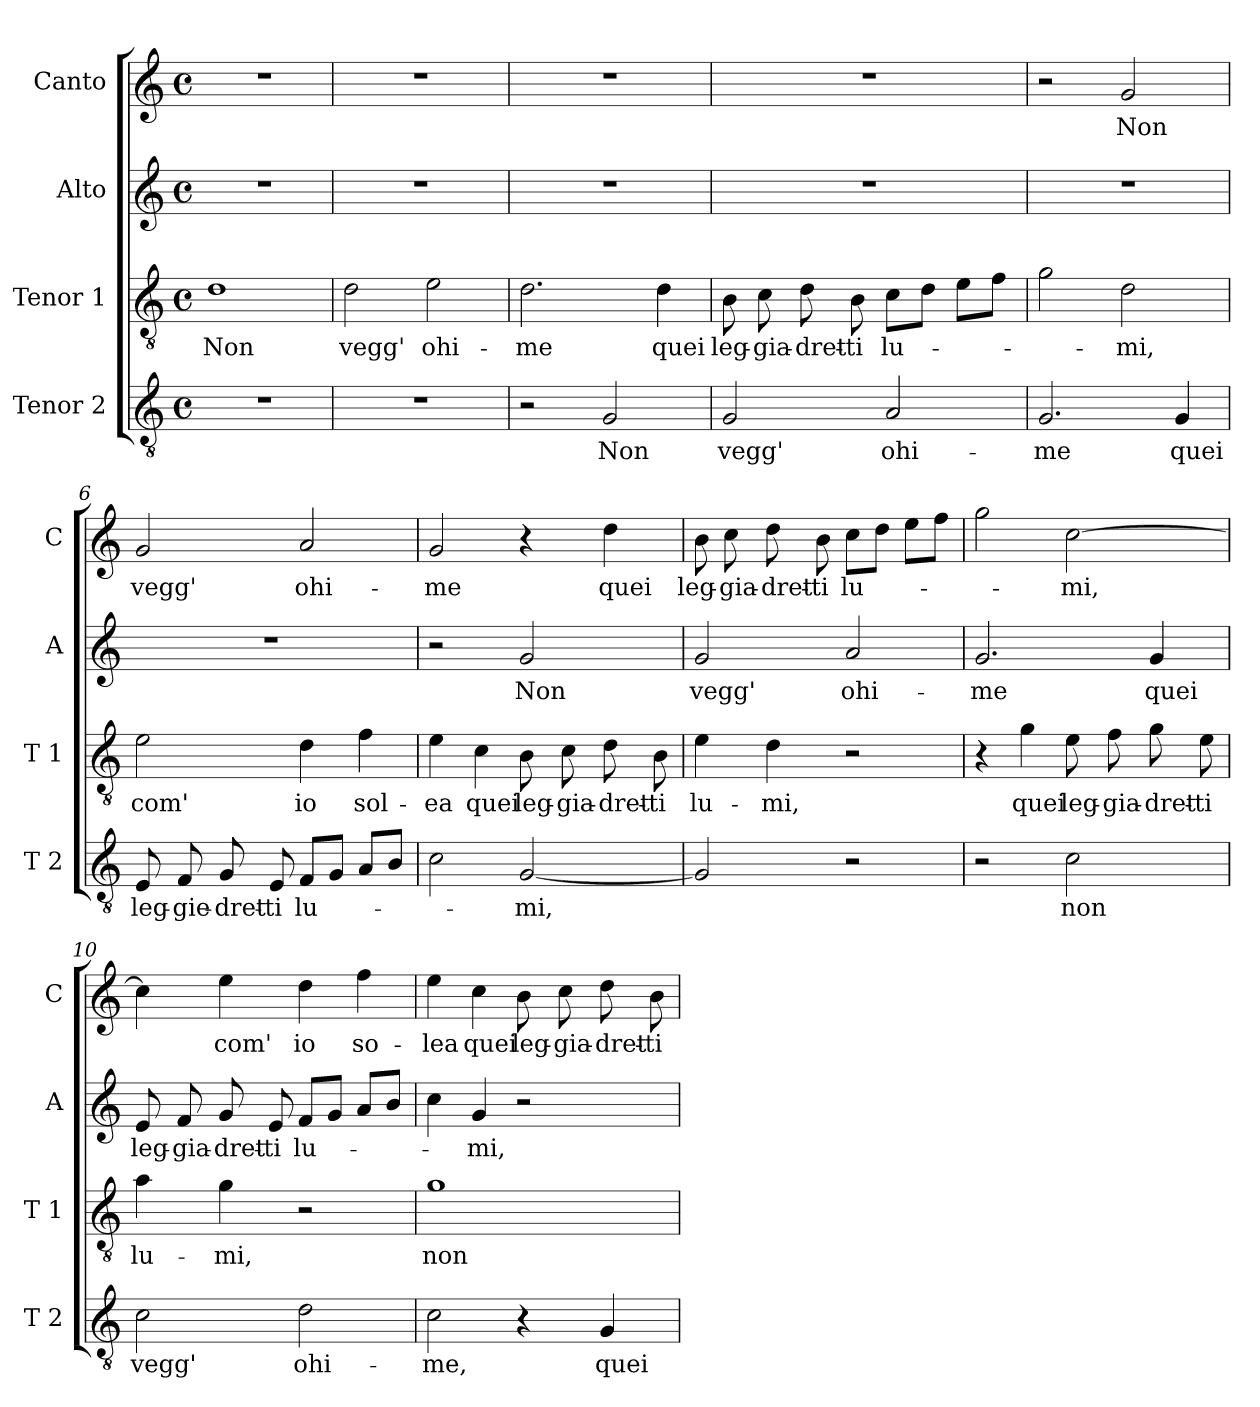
**kern	**text	**kern	**text	**kern	**text	**kern	**text
*part4	*part4	*part3	*part3	*part2	*part2	*part1	*part1
*staff4	*staff4	*staff3	*staff3	*staff2	*staff2	*staff1	*staff1
*I"Tenor 2	*	*I"Tenor 1	*	*I"Alto	*	*I"Canto	*
*I'T 2	*	*I'T 1	*	*I'A	*	*I'C	*
*clefGv2	*	*clefGv2	*	*clefG2	*	*clefG2	*
*k[]	*	*k[]	*	*k[]	*	*k[]	*
*C:	*	*C:	*	*C:	*	*C:	*
*M4/4	*	*M4/4	*	*M4/4	*	*M4/4	*
*met(c)	*	*met(c)	*	*met(c)	*	*met(c)	*
=1	=1	=1	=1	=1	=1	=1	=1
!	!	!	!LO:LY:b	!	!	!	!
1r	.	1d	Non	1r	.	1r	.
=2	=2	=2	=2	=2	=2	=2	=2
!	!	!	!LO:LY:b	!	!	!	!
1r	.	2d\	vegg'	1r	.	1r	.
!	!	!	!LO:LY:b	!	!	!	!
.	.	2e\	ohi-	.	.	.	.
=3	=3	=3	=3	=3	=3	=3	=3
!	!	!	!LO:LY:b	!	!	!	!
2r	.	2.d\	-me	1r	.	1r	.
!	!LO:LY:b	!	!	!	!	!	!
2G/	Non	.	.	.	.	.	.
!	!	!	!LO:LY:b	!	!	!	!
.	.	4d\	quei	.	.	.	.
=4	=4	=4	=4	=4	=4	=4	=4
!	!LO:LY:b	!	!LO:LY:b	!	!	!	!
2G/	vegg'	8B\	leg-	1r	.	1r	.
!	!	!	!LO:LY:b	!	!	!	!
.	.	8c\	-gia-	.	.	.	.
!	!	!	!LO:LY:b	!	!	!	!
.	.	8d\	-dret-	.	.	.	.
!	!	!	!LO:LY:b	!	!	!	!
.	.	8B\	-ti	.	.	.	.
!	!LO:LY:b	!	!LO:LY:b	!	!	!	!
2A/	ohi-	8c\L	lu-	.	.	.	.
.	.	8d\J	.	.	.	.	.
.	.	8e\L	.	.	.	.	.
.	.	8f\J	.	.	.	.	.
=5	=5	=5	=5	=5	=5	=5	=5
!	!LO:LY:b	!	!	!	!	!	!
2.G/	-me	2g\	.	1r	.	2r	.
!	!	!	!LO:LY:b	!	!	!	!LO:LY:b
.	.	2d\	-mi,	.	.	2g/	Non
!	!LO:LY:b	!	!	!	!	!	!
4G/	quei	.	.	.	.	.	.
=6	=6	=6	=6	=6	=6	=6	=6
!	!LO:LY:b	!	!LO:LY:b	!	!	!	!LO:LY:b
8E/	leg-	2e\	com'	1r	.	2g/	vegg'
!	!LO:LY:b	!	!	!	!	!	!
8F/	-gie-	.	.	.	.	.	.
!	!LO:LY:b	!	!	!	!	!	!
8G/	-dret-	.	.	.	.	.	.
!	!LO:LY:b	!	!	!	!	!	!
8E/	-ti	.	.	.	.	.	.
!	!LO:LY:b	!	!LO:LY:b	!	!	!	!LO:LY:b
8F/L	lu-	4d\	io	.	.	2a/	ohi-
8G/J	.	.	.	.	.	.	.
!	!	!	!LO:LY:b	!	!	!	!
8A/L	.	4f\	sol-	.	.	.	.
8B/J	.	.	.	.	.	.	.
!!LO:LB:g=z
=7	=7	=7	=7	=7	=7	=7	=7
!	!	!	!LO:LY:b	!	!	!	!LO:LY:b
2c\	.	4e\	-ea	2r	.	2g/	-me
!	!	!	!LO:LY:b	!	!	!	!
.	.	4c\	quei	.	.	.	.
!	!LO:LY:b	!	!LO:LY:b	!	!LO:LY:b	!	!
[2G/	-mi,	8B\	leg-	2g/	Non	4r	.
!	!	!	!LO:LY:b	!	!	!	!
.	.	8c\	-gia-	.	.	.	.
!	!	!	!LO:LY:b	!	!	!	!LO:LY:b
.	.	8d\	-dret-	.	.	4dd\	quei
!	!	!	!LO:LY:b	!	!	!	!
.	.	8B\	-ti	.	.	.	.
=8	=8	=8	=8	=8	=8	=8	=8
!	!	!	!LO:LY:b	!	!LO:LY:b	!	!LO:LY:b
2G/]	.	4e\	lu-	2g/	vegg'	8b\	leg-
!	!	!	!	!	!	!	!LO:LY:b
.	.	.	.	.	.	8cc\	-gia-
!	!	!	!LO:LY:b	!	!	!	!LO:LY:b
.	.	4d\	-mi,	.	.	8dd\	-dret-
!	!	!	!	!	!	!	!LO:LY:b
.	.	.	.	.	.	8b\	-ti
!	!	!	!	!	!LO:LY:b	!	!LO:LY:b
2r	.	2r	.	2a/	ohi-	8cc\L	lu-
.	.	.	.	.	.	8dd\J	.
.	.	.	.	.	.	8ee\L	.
.	.	.	.	.	.	8ff\J	.
=9	=9	=9	=9	=9	=9	=9	=9
!	!	!	!	!	!LO:LY:b	!	!
2r	.	4r	.	2.g/	-me	2gg\	.
!	!	!	!LO:LY:b	!	!	!	!
.	.	4g\	quei	.	.	.	.
!	!LO:LY:b	!	!LO:LY:b	!	!	!	!LO:LY:b
2c\	non	8e\	leg-	.	.	[2cc\	-mi,
!	!	!	!LO:LY:b	!	!	!	!
.	.	8f\	-gia-	.	.	.	.
!	!	!	!LO:LY:b	!	!LO:LY:b	!	!
.	.	8g\	-dret-	4g/	quei	.	.
!	!	!	!LO:LY:b	!	!	!	!
.	.	8e\	-ti	.	.	.	.
=10	=10	=10	=10	=10	=10	=10	=10
!	!LO:LY:b	!	!LO:LY:b	!	!LO:LY:b	!	!
2c\	vegg'	4a\	lu-	8e/	leg-	4cc\]	.
!	!	!	!	!	!LO:LY:b	!	!
.	.	.	.	8f/	-gia-	.	.
!	!	!	!LO:LY:b	!	!LO:LY:b	!	!LO:LY:b
.	.	4g\	-mi,	8g/	-dret-	4ee\	com'
!	!	!	!	!	!LO:LY:b	!	!
.	.	.	.	8e/	-ti	.	.
!	!LO:LY:b	!	!	!	!LO:LY:b	!	!LO:LY:b
2d\	ohi-	2r	.	8f/L	lu-	4dd\	io
.	.	.	.	8g/J	.	.	.
!	!	!	!	!	!	!	!LO:LY:b
.	.	.	.	8a/L	.	4ff\	so-
.	.	.	.	8b/J	.	.	.
!!LO:LB:g=z
=11	=11	=11	=11	=11	=11	=11	=11
!	!LO:LY:b	!	!LO:LY:b	!	!	!	!LO:LY:b
2c\	-me,	1g	non	4cc\	.	4ee\	-lea
!	!	!	!	!	!LO:LY:b	!	!LO:LY:b
.	.	.	.	4g/	-mi,	4cc\	quei
!	!	!	!	!	!	!	!LO:LY:b
4r	.	.	.	2r	.	8b\	leg-
!	!	!	!	!	!	!	!LO:LY:b
.	.	.	.	.	.	8cc\	-gia-
!	!LO:LY:b	!	!	!	!	!	!LO:LY:b
4G/	quei	.	.	.	.	8dd\	-dret-
!	!	!	!	!	!	!	!LO:LY:b
.	.	.	.	.	.	8b\	-ti
=	=	=	=	=	=	=	=
*-	*-	*-	*-	*-	*-	*-	*-
